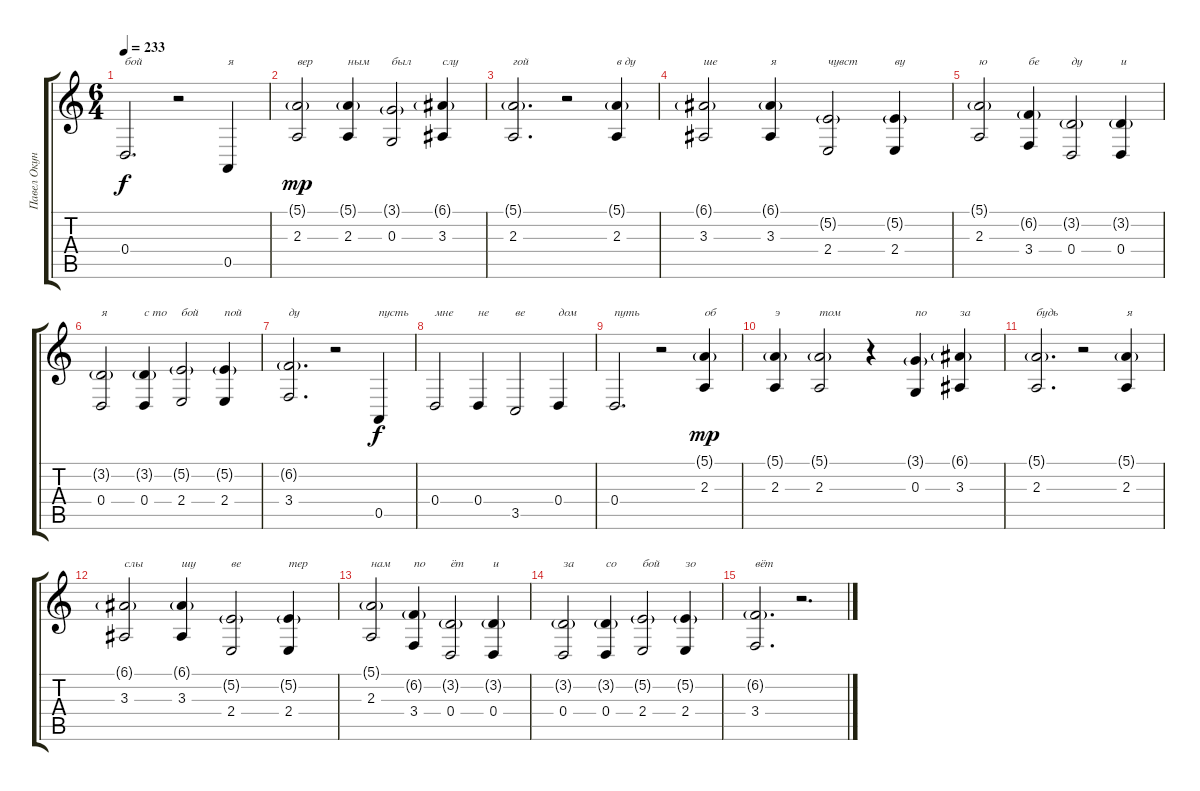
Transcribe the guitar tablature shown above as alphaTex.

\track ("Павел Окунев" "Павел Окун") {instrument bassoon}
\staff {score tabs}
\tuning (E4 B3 G3 D3 A2 E2) {hide}
\ts (6 4)
\tempo 233
\clef g2
\ks c
0.4.2{d txt "бой" dy f} r.2 0.5.4{txt "я"} |
(5.1{g} 2.3).2{txt "вер" dy mp} (5.1{g} 2.3).4{txt "ным"} (3.1{g} 0.3).2{txt "был"} (6.1{g} 3.3).4{txt "слу"} |
(5.1{g} 2.3).2{d txt "гой"} r.2 (5.1{g} 2.3).4{txt "в ду"} |
(6.1{g} 3.3).2{txt "ше"} (6.1{g} 3.3).4{txt "я"} (5.2{g} 2.4).2{txt "чувст"} (5.2{g} 2.4).4{txt "ву"} |
(5.1{g} 2.3).2{txt "ю"} (6.2{g} 3.4).4{txt "бе"} (3.2{g} 0.4).2{txt "ду"} (3.2{g} 0.4).4{txt "и"} |
(3.2{g} 0.4).2{txt "я"} (3.2{g} 0.4).4{txt "с то"} (5.2{g} 2.4).2{txt "бой"} (5.2{g} 2.4).4{txt "пой"} |
(6.2{g} 3.4).2{d txt "ду"} r.2 0.5.4{txt "пусть" dy f} |
0.4.2{txt "мне"} 0.4.4{txt "не"} 3.5.2{txt "ве"} 0.4.4{txt "дом"} |
0.4.2{d txt "путь"} r.2 (5.1{g} 2.3).4{txt "об" dy mp} |
(5.1{g} 2.3).4{txt "э"} (5.1{g} 2.3).2{txt "том"} r.4 (3.1{g} 0.3).4{txt "по"} (6.1{g} 3.3).4{txt "за"} |
(5.1{g} 2.3).2{d txt "будь"} r.2 (5.1{g} 2.3).4{txt "я"} |
(6.1{g} 3.3).2{txt "слы"} (6.1{g} 3.3).4{txt "шу"} (5.2{g} 2.4).2{txt "ве"} (5.2{g} 2.4).4{txt "тер"} |
(5.1{g} 2.3).2{txt "нам"} (6.2{g} 3.4).4{txt "по"} (3.2{g} 0.4).2{txt "ёт"} (3.2{g} 0.4).4{txt "и"} |
(3.2{g} 0.4).2{txt "за"} (3.2{g} 0.4).4{txt "со"} (5.2{g} 2.4).2{txt "бой"} (5.2{g} 2.4).4{txt "зо"} |
(6.2{g} 3.4).2{d txt "вёт"} r.2{d}
